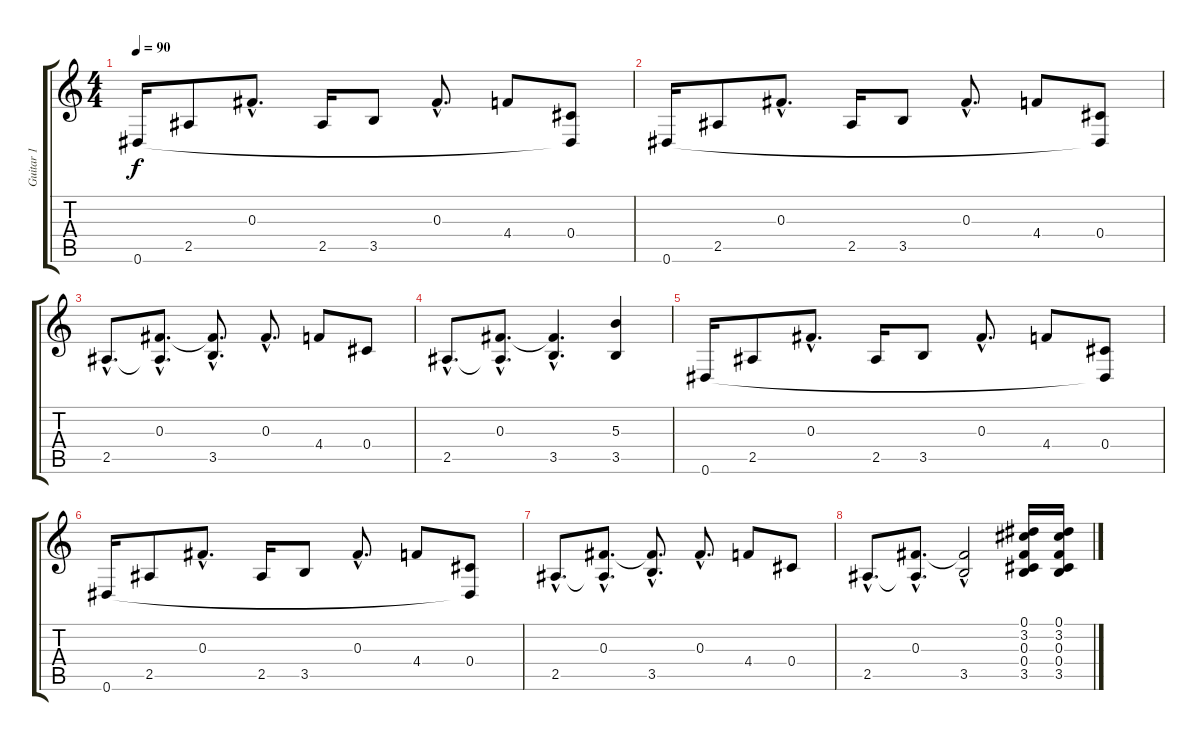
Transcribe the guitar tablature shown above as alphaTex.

\track ("Guitar 1" "Guitar 1") {instrument electricguitarclean}
\staff {score tabs}
\tuning (Eb4 Bb3 Gb3 Db3 Ab2 Eb2) {hide}
\ts (4 4)
\tempo 90
\clef g2
\ks c
0.6.16{dy f} 2.5.8 0.3{hac}.8{d} 2.5.16 3.5.8 0.3{hac}.8{d} 4.4.8 (0.4 0.6{t}).8 |
0.6.16 2.5.8 0.3{hac}.8{d} 2.5.16 3.5.8 0.3{hac}.8{d} 4.4.8 (0.4 0.6{t}).8 |
2.5{hac}.8{d} (0.3{hac} 2.5{hac t}).8{d} (0.3{hac t} 3.5{hac}).8{d} 0.3{hac}.8{d} 4.4.8 0.4.8 |
2.5{hac}.8{d} (0.3{hac} 2.5{hac t}).8{d} (0.3{hac t} 3.5{hac}).4{d} (5.3 3.5).4 |
0.6.16 2.5.8 0.3{hac}.8{d} 2.5.16 3.5.8 0.3{hac}.8{d} 4.4.8 (0.4 0.6{t}).8 |
0.6.16 2.5.8 0.3{hac}.8{d} 2.5.16 3.5.8 0.3{hac}.8{d} 4.4.8 (0.4 0.6{t}).8 |
2.5{hac}.8{d} (0.3{hac} 2.5{hac t}).8{d} (0.3{hac t} 3.5{hac}).8{d} 0.3{hac}.8{d} 4.4.8 0.4.8 |
2.5{hac}.8{d} (0.3{hac} 2.5{hac t}).8{d} (0.3{t} 3.5{hac}).2 (0.1 3.2 0.3 0.4 3.5).16{volume 11 instrument distortionguitar} (0.1 3.2 0.3 0.4 3.5).16
